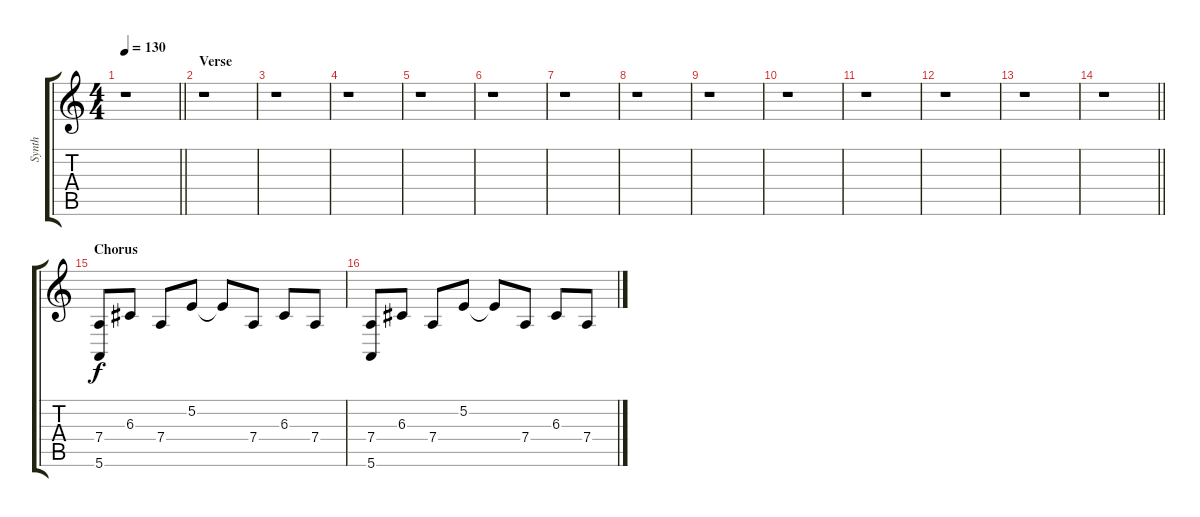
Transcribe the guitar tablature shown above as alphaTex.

\track ("Synth" "Synth") {instrument pad3polysynth}
\staff {score tabs}
\tuning (E4 B3 G3 D3 A2 E2) {hide}
\ts (4 4)
\tempo 130
\clef g2
\barLineRight lightlight
\ks c
r.1{dy f instrument pad3polysynth} |
\section ("" "Verse")
r.1 |
r.1 |
r.1 |
r.1 |
r.1 |
r.1 |
r.1 |
r.1 |
r.1 |
r.1 |
r.1 |
r.1 |
\barLineRight lightlight
r.1 |
\section ("" "Chorus")
(7.4 5.6).8 6.3.8 7.4.8 5.2.8 5.2{t}.8 7.4.8 6.3.8 7.4.8 |
(7.4 5.6).8 6.3.8 7.4.8 5.2.8 5.2{t}.8 7.4.8 6.3.8 7.4.8
